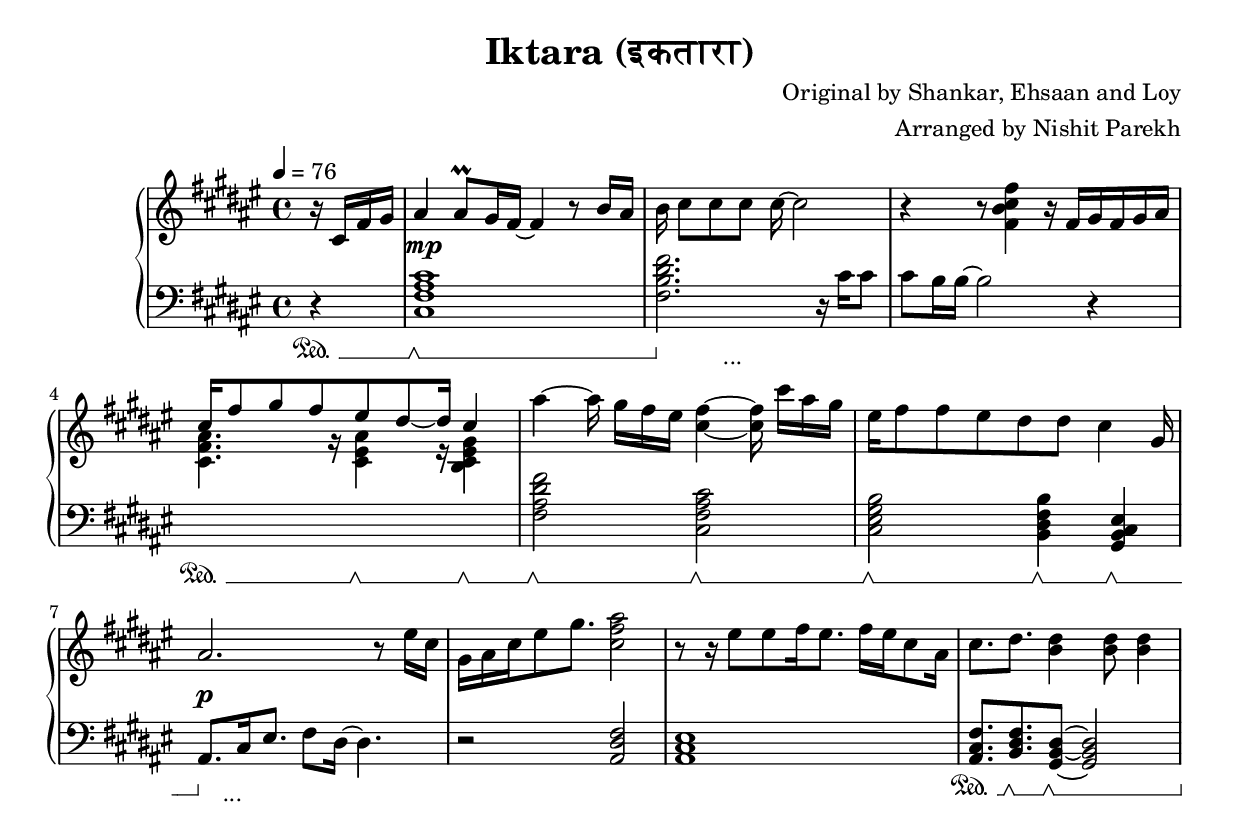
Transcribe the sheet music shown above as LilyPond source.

\version "2.19.83"

\header{
  title = "Iktara (इकतारा)"
  composer = "Original by Shankar, Ehsaan and Loy"
  arranger = "Arranged by Nishit Parekh"
}

musicEnv = {
  \key fis \major
  \time 4/4
  \tempo 4 = 76
}


\parallelMusic #'(voiceRH voiceLH voiceDyn voicePed) {

  % -------------------------------
  % Intro
  % -------------------------------
  \partial 4 r16 cis16 fis16 gis16 |
  \partial 4 r4                    |
  \partial 4 s4                    |
  \partial 4 s4\sustainOn          |


  ais4 ais8\prall gis16 fis16~ fis4 r8 b16 ais16   |
  <cis fis ais cis>1                               |
  s1\mp                                            |
  s1\sustainOff \sustainOn                         |


  b16 cis8[ cis8 cis8] cis16~ cis2            |
  <fis b dis fis>2. r16           cis'16 cis8 |
  s1                                          |
  s4\sustainOff s2._\markup { ... }           |


  r4 r8            <fis, b cis fis>4 r16 fis16[ gis16 fis16 gis16 ais16] |
  cis8 b16 b16~ b2 r4                                                    |
  s1                                                                     |
  s1                                                                     |


                                  cis16^[ fis8 gis8 fis8       eis8 dis8~ dis16] \stemUp cis4 \stemNeutral                                   |
  \stemDown \change Staff = "up" <cis fis ais>4. r16          <cis eis ais>4 r16        <b cis eis gis>4 \stemNeutral \change Staff = "down" |
  s1                                                                     |
  s4\sustainOn s8. s16\sustainOff \sustainOn s4 s4\sustainOff \sustainOn |

  ais'4~ ais16 gis16[ fis16 eis16] <cis fis>4~ <cis fis>16 cis'16[ ais16 gis16] |
  <fis ais dis fis>2             <cis fis ais cis>2                             |
  s1                                                                            |
  s2\sustainOff \sustainOn s2\sustainOff \sustainOn                             |


  eis16 fis8 fis8 eis8 dis8    dis8         cis4                      gis16 |
  <cis eis gis b>2          <b dis fis b>4           <gis b cis eis>4       |
  s1                                                                          |
  s2\sustainOff \sustainOn  s4\sustainOff \sustainOn s4\sustainOff \sustainOn |


  ais2.                               r8 eis'16 cis16 |
  ais8.[ cis16 eis8.] fis8 dis16~ dis4.               |
  s1\p                                   |
  s8\sustainOff s2._\markup { ... } s8   |

  gis16 ais16 cis16 eis8 gis8. <cis, fis ais>2 |
  r2                           <ais dis fis>2  |
  s1                                           |
  s1                                           |



  % -------------------------------
  % Verse 1
  % -------------------------------

  r8 r16 eis8[ eis8 fis16 eis8.] fis16[ eis16 cis8 ais16] |
  <ais cis eis>1                               |
  s1 |
  s1 |

  cis8.           dis8.         <b dis>4                    <b dis>8 <b dis>4 |
  <ais cis fis>8. <b dis fis>8. <gis b dis>8~ <gis b dis>2|
  s1 |
  s8.\sustainOn   s8.\sustainOff \sustainOn s8\sustainOff \sustainOn s2 |

}




% ------------------------------------------------------------------------------
% BRING IT ALL TOGETHER
% ------------------------------------------------------------------------------

\score {

  \new PianoStaff <<

    \new Staff = "up" {
      \musicEnv
      \clef treble
      <<
        \relative c' \voiceRH
      >>
    }

    \new Dynamics {
      \voiceDyn
    }

    \new Staff = "down" {
      \musicEnv
      \clef bass
      <<
        \relative c \voiceLH
      >>
    }

    \new Dynamics {
      \set pedalSustainStyle = #'mixed
      \voicePed
    }

  >>

}

